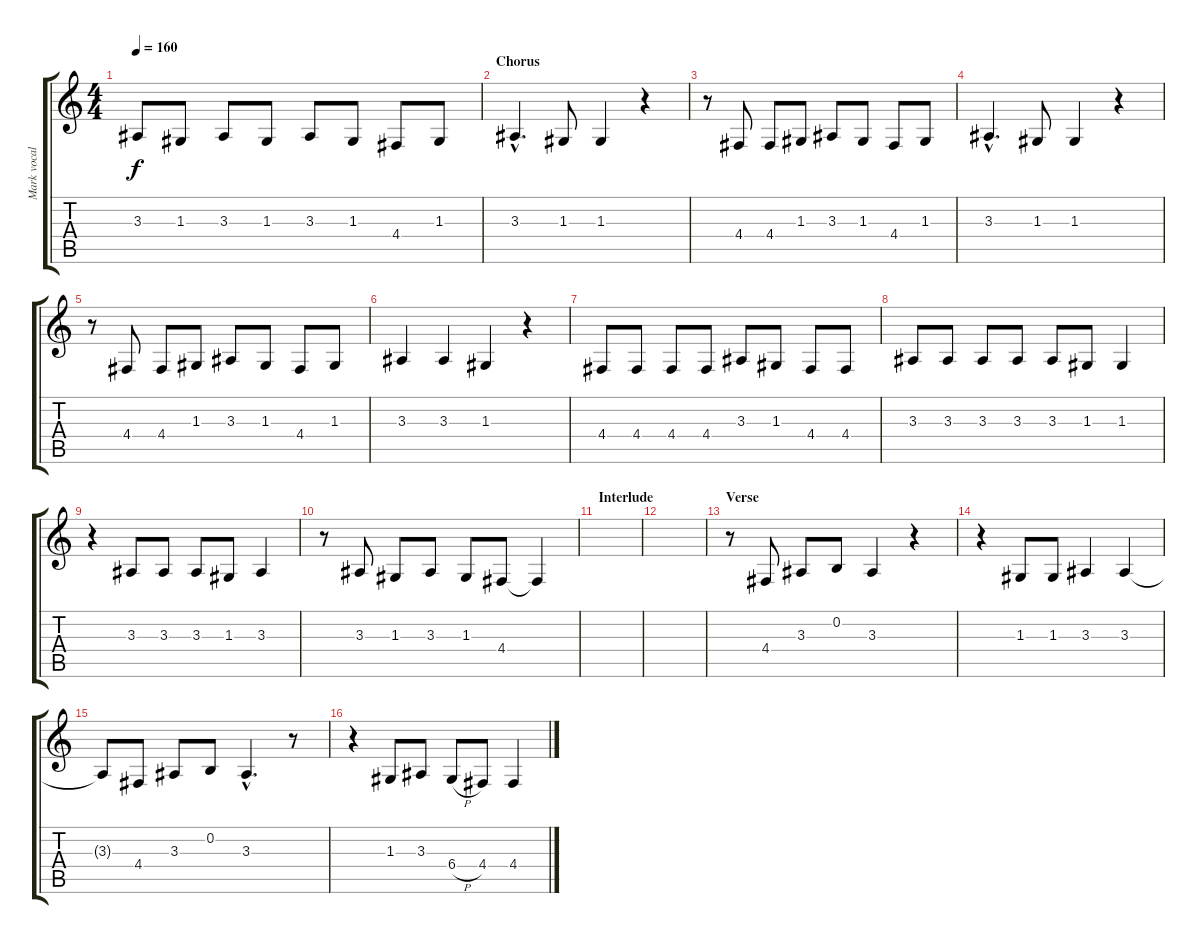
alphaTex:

\track ("Mark vocals" "Mark vocal") {instrument lead8bassandlead}
\staff {score tabs}
\tuning (E4 B3 G3 D3 A2 E2) {hide}
\ts (4 4)
\tempo 160
\clef g2
\ks c
3.3.8{dy f} 1.3.8 3.3.8 1.3.8 3.3.8 1.3.8 4.4.8 1.3.8 |
\section ("" "Chorus")
3.3{hac}.4{d} 1.3.8 1.3.4 r.4 |
r.8 4.4.8 4.4.8 1.3.8 3.3.8 1.3.8 4.4.8 1.3.8 |
3.3{hac}.4{d} 1.3.8 1.3.4 r.4 |
r.8 4.4.8 4.4.8 1.3.8 3.3.8 1.3.8 4.4.8 1.3.8 |
3.3.4 3.3.4 1.3.4 r.4 |
4.4.8 4.4.8 4.4.8 4.4.8 3.3.8 1.3.8 4.4.8 4.4.8 |
3.3.8 3.3.8 3.3.8 3.3.8 3.3.8 1.3.8 1.3.4 |
r.4 3.3.8 3.3.8 3.3.8 1.3.8 3.3.4 |
r.8 3.3.8 1.3.8 3.3.8 1.3.8 4.4.8 4.4{t}.4 |
\section ("" "Interlude")
|
|
\section ("" "Verse")
r.8 4.4.8 3.3.8 0.2.8 3.3.4 r.4 |
r.4 1.3.8 1.3.8 3.3.4 3.3.4 |
3.3{t}.8 4.4.8 3.3.8 0.2.8 3.3{hac}.4{d} r.8 |
r.4 1.3.8 3.3.8 6.4{h}.8 4.4.8 4.4.4
